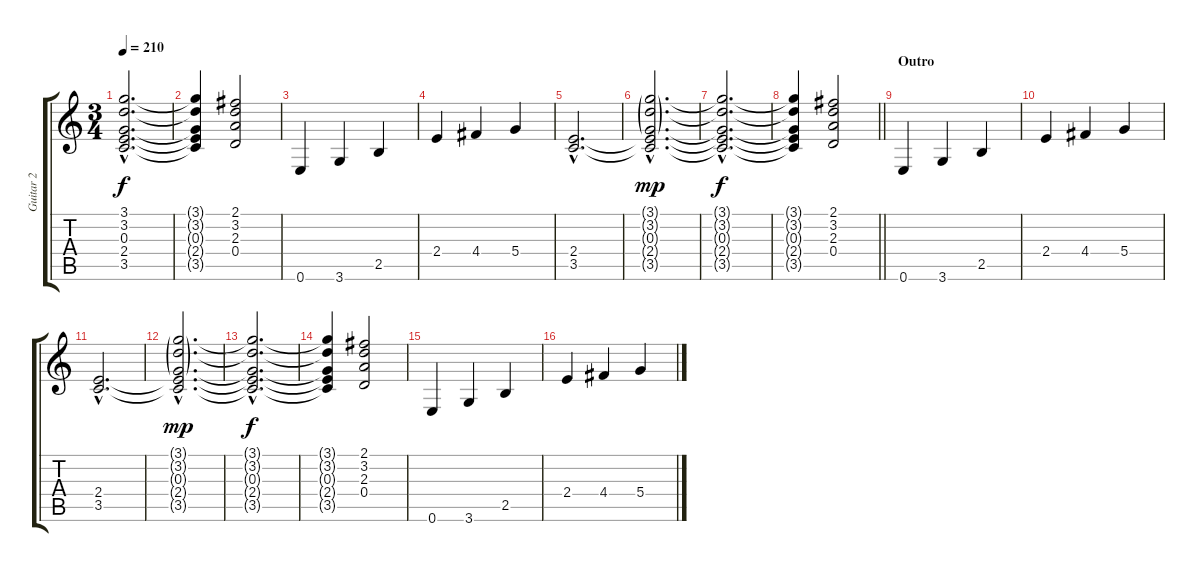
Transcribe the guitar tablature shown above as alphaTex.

\track ("Guitar 2" "Guitar 2") {instrument distortionguitar}
\staff {score tabs}
\tuning (E4 B3 G3 D3 A2 E2) {hide}
\ts (3 4)
\tempo 210
\clef g2
\ks c
(3.1{hac t} 3.2{hac t} 0.3{hac t} 2.4{hac t} 3.5{hac t}).2{d dy f} |
(3.1{t} 3.2{t} 0.3{t} 2.4{t} 3.5{t}).4 (2.1 3.2 2.3 0.4).2 |
0.6.4 3.6.4 2.5.4 |
2.4.4 4.4.4 5.4.4 |
(2.4{hac} 3.5{hac}).2{d} |
(3.1{g hac} 3.2{g hac} 0.3{g hac} 2.4{hac t} 3.5{hac t}).2{d dy mp} |
(3.1{hac t} 3.2{hac t} 0.3{hac t} 2.4{hac t} 3.5{hac t}).2{d dy f} |
\barLineRight lightlight
(3.1{t} 3.2{t} 0.3{t} 2.4{t} 3.5{t}).4 (2.1 3.2 2.3 0.4).2 |
\section ("" "Outro")
0.6.4 3.6.4 2.5.4 |
2.4.4 4.4.4 5.4.4 |
(2.4{hac} 3.5{hac}).2{d} |
(3.1{g hac} 3.2{g hac} 0.3{g hac} 2.4{hac t} 3.5{hac t}).2{d dy mp} |
(3.1{hac t} 3.2{hac t} 0.3{hac t} 2.4{hac t} 3.5{hac t}).2{d dy f} |
(3.1{t} 3.2{t} 0.3{t} 2.4{t} 3.5{t}).4 (2.1 3.2 2.3 0.4).2 |
0.6.4 3.6.4 2.5.4 |
2.4.4 4.4.4 5.4.4
